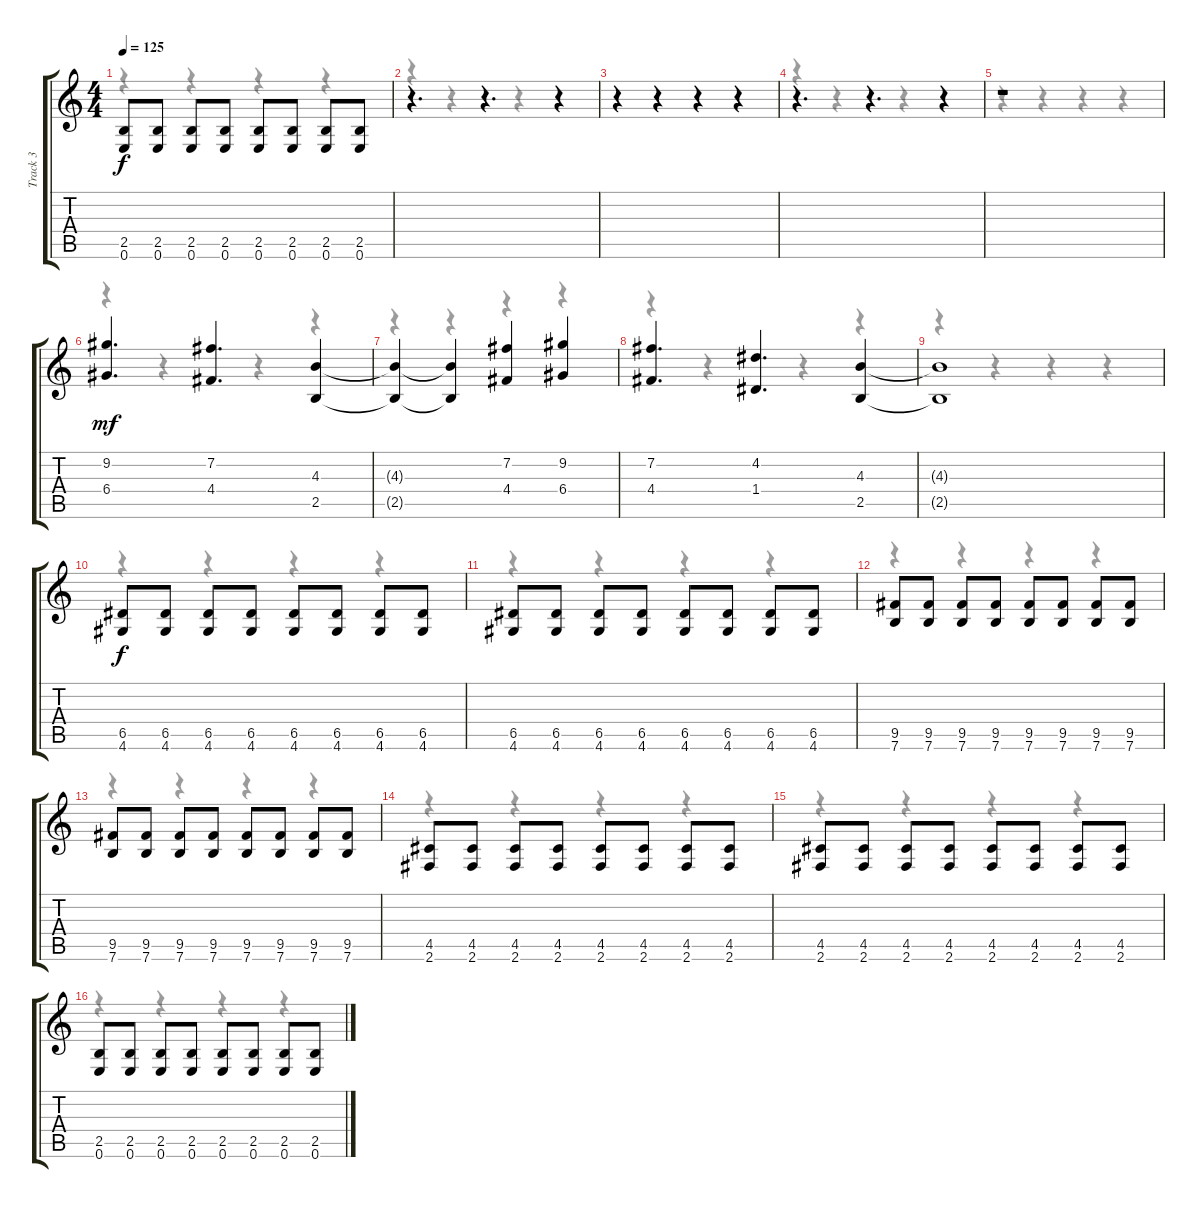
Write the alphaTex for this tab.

\track ("Track 3" "Track 3") {instrument distortionguitar}
\staff {score tabs}
\tuning (E4 B3 G3 D3 A2 E2) {hide}
\voice
\ts (4 4)
\tempo 125
\clef g2
\ks c
(2.5 0.6).8{dy f} (2.5 0.6).8 (2.5 0.6).8 (2.5 0.6).8 (2.5 0.6).8 (2.5 0.6).8 (2.5 0.6).8 (2.5 0.6).8 |
r.4{d} r.4{d} r.4 |
r.4 r.4 r.4 r.4 |
r.4{d} r.4{d} r.4 |
r.1 |
(9.2 6.4).4{d dy mf} (7.2 4.4).4{d} (4.3 2.5).4 |
(4.3{t} 2.5{t}).4 (4.3{t} 2.5{t}).4 (7.2 4.4).4 (9.2 6.4).4 |
(7.2 4.4).4{d} (4.2 1.4).4{d} (4.3 2.5).4 |
(4.3{t} 2.5{t}).1 |
(6.5 4.6).8{dy f} (6.5 4.6).8 (6.5 4.6).8 (6.5 4.6).8 (6.5 4.6).8 (6.5 4.6).8 (6.5 4.6).8 (6.5 4.6).8 |
(6.5 4.6).8 (6.5 4.6).8 (6.5 4.6).8 (6.5 4.6).8 (6.5 4.6).8 (6.5 4.6).8 (6.5 4.6).8 (6.5 4.6).8 |
(9.5 7.6).8 (9.5 7.6).8 (9.5 7.6).8 (9.5 7.6).8 (9.5 7.6).8 (9.5 7.6).8 (9.5 7.6).8 (9.5 7.6).8 |
(9.5 7.6).8 (9.5 7.6).8 (9.5 7.6).8 (9.5 7.6).8 (9.5 7.6).8 (9.5 7.6).8 (9.5 7.6).8 (9.5 7.6).8 |
(4.5 2.6).8 (4.5 2.6).8 (4.5 2.6).8 (4.5 2.6).8 (4.5 2.6).8 (4.5 2.6).8 (4.5 2.6).8 (4.5 2.6).8 |
(4.5 2.6).8 (4.5 2.6).8 (4.5 2.6).8 (4.5 2.6).8 (4.5 2.6).8 (4.5 2.6).8 (4.5 2.6).8 (4.5 2.6).8 |
(2.5 0.6).8 (2.5 0.6).8 (2.5 0.6).8 (2.5 0.6).8 (2.5 0.6).8 (2.5 0.6).8 (2.5 0.6).8 (2.5 0.6).8
\voice
\clef g2
\ottava regular
\simile none
\ks c
r.4{dy f} r.4 r.4 r.4 |
r.4 r.4 r.4 r.4 |
r.4 r.4 r.4 r.4 |
r.4 r.4 r.4 r.4 |
r.4 r.4 r.4 r.4 |
r.4 r.4 r.4 r.4 |
r.4 r.4 r.4 r.4 |
r.4 r.4 r.4 r.4 |
r.4 r.4 r.4 r.4 |
r.4 r.4 r.4 r.4 |
r.4 r.4 r.4 r.4 |
r.4 r.4 r.4 r.4 |
r.4 r.4 r.4 r.4 |
r.4 r.4 r.4 r.4 |
r.4 r.4 r.4 r.4 |
r.4 r.4 r.4 r.4
